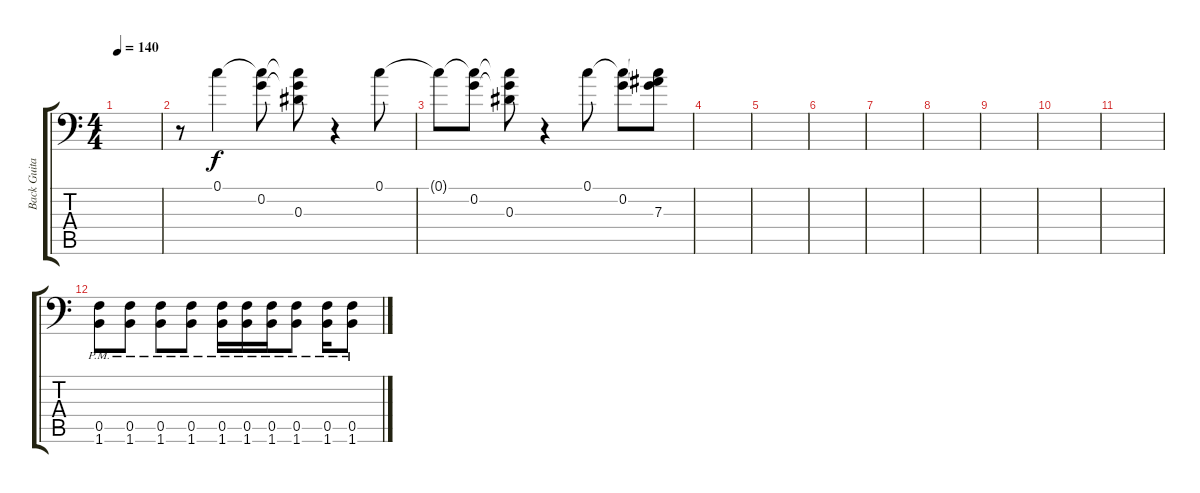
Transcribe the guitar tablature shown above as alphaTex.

\track ("Back Guitar" "Back Guita") {instrument overdrivenguitar}
\staff {score tabs}
\tuning (C4 G3 Eb3 Bb2 F2 Bb1) {hide}
\ts (4 4)
\tempo 140
\clef f4
\ks c
|
r.8 0.1.4 (0.1{t} 0.2).8 (0.1{t} 0.2{t} 0.3).8 r.4 0.1.8 |
0.1{t}.8 (0.1{t} 0.2).8 (0.1{t} 0.2{t} 0.3).8 r.4 0.1.8 (0.1{t} 0.2).8 (0.1{t} 0.2{t} 7.3).8 |
|
|
|
|
|
|
|
|
(0.5{pm} 1.6{pm}).8{balance 16 instrument distortionguitar} (0.5{pm} 1.6{pm}).8 (0.5{pm} 1.6{pm}).8 (0.5{pm} 1.6{pm}).8 (0.5{pm} 1.6{pm}).16 (0.5{pm} 1.6{pm}).16 (0.5{pm} 1.6{pm}).16 (0.5{pm} 1.6{pm}).8 (0.5{pm} 1.6{pm}).16 (0.5{pm} 1.6{pm}).8
